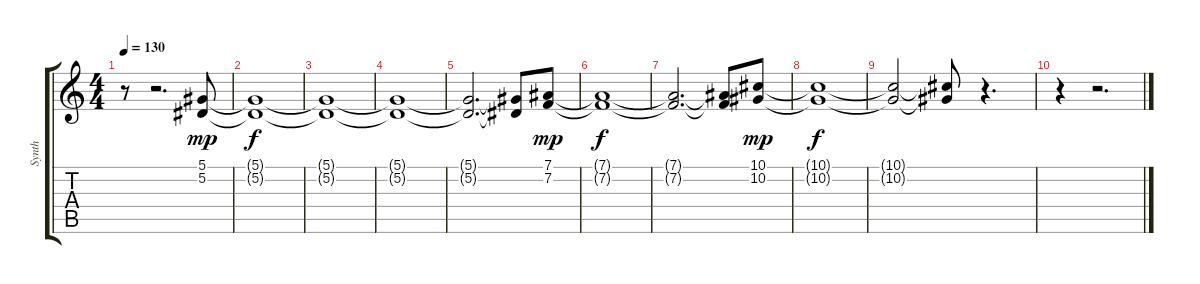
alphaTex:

\track ("Synth" "Synth") {instrument stringensemble1}
\staff {score tabs}
\tuning (Eb4 Bb3 Gb3 Db3 Ab2 Eb2) {hide}
\ts (4 4)
\tempo 130
\clef g2
\ks c
r.8{dy f} r.2{d} (5.1 5.2).8{dy mp instrument choiraahs} |
(5.1{t} 5.2{t}).1{dy f} |
(5.1{t} 5.2{t}).1 |
(5.1{t} 5.2{t}).1 |
(5.1{t} 5.2{t}).2{d} (5.1{t} 5.2{t}).8 (7.1 7.2).8{dy mp} |
(7.1{t} 7.2{t}).1{dy f} |
(7.1{t} 7.2{t}).2{d} (7.1{t} 7.2{t}).8 (10.1 10.2).8{dy mp} |
(10.1{t} 10.2{t}).1{dy f} |
(10.1{t} 10.2{t}).2 (10.1{t} 10.2{t}).8 r.4{d} |
r.4 r.2{d}
